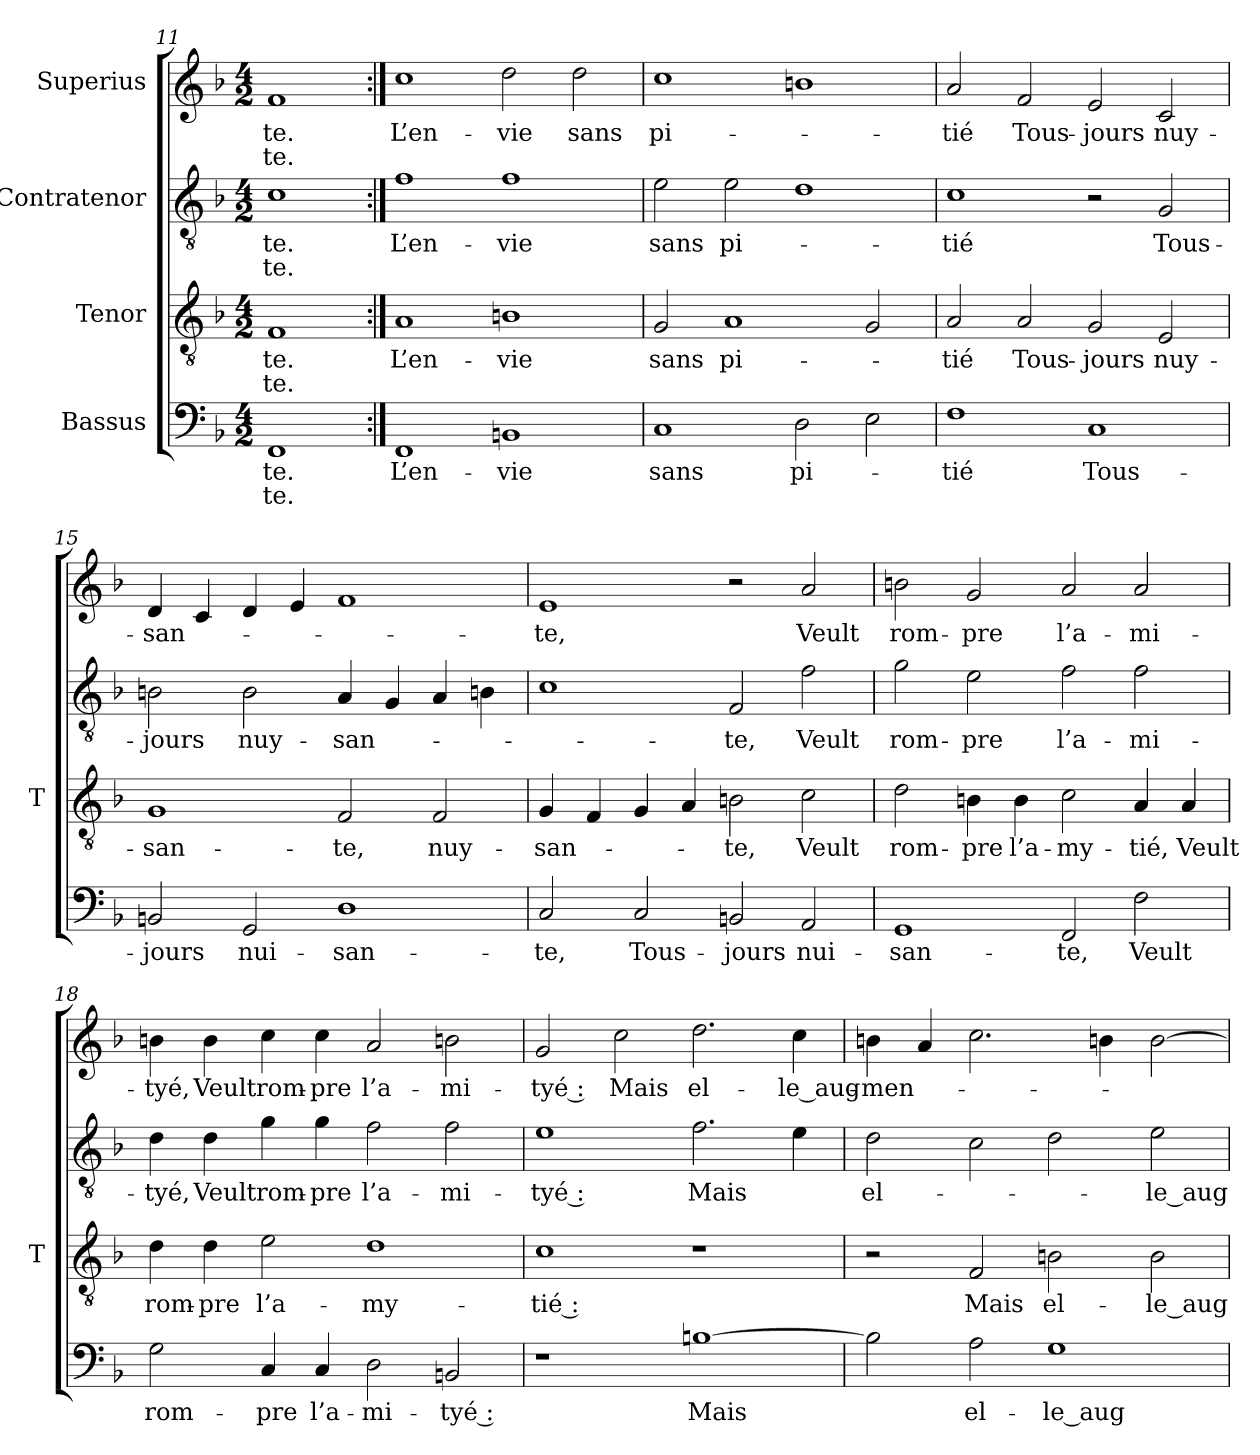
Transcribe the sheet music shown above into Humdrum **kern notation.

**kern	**text	**text	**kern	**text	**text	**kern	**text	**text	**kern	**text	**text
*part4	*part4	*part4	*part3	*part3	*part3	*part2	*part2	*part2	*part1	*part1	*part1
*staff4	*staff4	*staff4	*staff3	*staff3	*staff3	*staff2	*staff2	*staff2	*staff1	*staff1	*staff1
*I"Bassus	*	*	*I"Tenor	*	*	*I"Contratenor	*	*	*I"Superius	*	*
*	*	*	*I'T	*	*	*	*	*	*	*	*
*clefF4	*	*	*clefGv2	*	*	*clefGv2	*	*	*clefG2	*	*
*k[b-]	*	*	*k[b-]	*	*	*k[b-]	*	*	*k[b-]	*	*
*M4/2	*	*	*M4/2	*	*	*M4/2	*	*	*M4/2	*	*
=11	=11	=11	=11	=11	=11	=11	=11	=11	=11	=11	=11
1FF	-te.	-te.	1F	-te.	-te.	1c	-te.	-te.	1f	-te.	-te.
=12:|!	=12:|!	=12:|!	=12:|!	=12:|!	=12:|!	=12:|!	=12:|!	=12:|!	=12:|!	=12:|!	=12:|!
1FF	L’en-	.	1A	L’en-	.	1f	L’en-	.	1cc	L’en-	.
1BBn	-vie	.	1Bn	-vie	.	1f	-vie	.	2dd	-vie	.
.	.	.	.	.	.	.	.	.	2dd	-sans	.
=13	=13	=13	=13	=13	=13	=13	=13	=13	=13	=13	=13
1C	-sans	.	2G	-sans	.	2e	-sans	.	1cc	pi-	.
.	.	.	1A	pi-	.	2e	pi-	.	.	.	.
2D	pi-	.	.	.	.	1d	.	.	1bn	.	.
2E	.	.	2G	.	.	.	.	.	.	.	.
=14	=14	=14	=14	=14	=14	=14	=14	=14	=14	=14	=14
1F	-tié	.	2A	-tié	.	1c	-tié	.	2a	-tié	.
.	.	.	2A	Tous-	.	.	.	.	2f	Tous-	.
1C	Tous-	.	2G	-jours	.	2r	.	.	2e	-jours	.
.	.	.	2E	nuy-	.	2G	Tous-	.	2c	nuy-	.
=15	=15	=15	=15	=15	=15	=15	=15	=15	=15	=15	=15
2BBn	-jours	.	1G	san-	.	2Bn	-jours	.	4d	san-	.
.	.	.	.	.	.	.	.	.	4c	.	.
2GG	nui-	.	.	.	.	2B	nuy-	.	4d	.	.
.	.	.	.	.	.	.	.	.	4e	.	.
1D	san-	.	2F	-te,	.	4A	san-	.	1f	.	.
.	.	.	.	.	.	4G	.	.	.	.	.
.	.	.	2F	nuy-	.	4A	.	.	.	.	.
.	.	.	.	.	.	4Bn	.	.	.	.	.
=16	=16	=16	=16	=16	=16	=16	=16	=16	=16	=16	=16
2C	-te,	.	4G	san-	.	1c	.	.	1e	-te,	.
.	.	.	4F	.	.	.	.	.	.	.	.
2C	Tous-	.	4G	.	.	.	.	.	.	.	.
.	.	.	4A	.	.	.	.	.	.	.	.
2BBn	-jours	.	2Bn	-te,	.	2F	-te,	.	2r	.	.
2AA	nui-	.	2c	-Veult	.	2f	-Veult	.	2a	-Veult	.
=17	=17	=17	=17	=17	=17	=17	=17	=17	=17	=17	=17
1GG	san-	.	2d	rom-	.	2g	rom-	.	2bn	rom-	.
.	.	.	4Bn	-pre	.	2e	-pre	.	2g	-pre	.
.	.	.	4B	l’a-	.	.	.	.	.	.	.
2FF	-te,	.	2c	my-	.	2f	l’a-	.	2a	l’a-	.
2F	-Veult	.	4A	-tié,	.	2f	mi-	.	2a	mi-	.
.	.	.	4A	-Veult	.	.	.	.	.	.	.
=18	=18	=18	=18	=18	=18	=18	=18	=18	=18	=18	=18
2G	rom-	.	4d	rom-	.	4d	-tyé,	.	4bn	-tyé,	.
.	.	.	4d	-pre	.	4d	-Veult	.	4b	-Veult	.
4C	-pre	.	2e	l’a-	.	4g	rom-	.	4cc	rom-	.
4C	l’a-	.	.	.	.	4g	-pre	.	4cc	-pre	.
2D	mi-	.	1d	my-	.	2f	l’a-	.	2a	l’a-	.
2BBn	-tyé :	.	.	.	.	2f	mi-	.	2bn	mi-	.
=19	=19	=19	=19	=19	=19	=19	=19	=19	=19	=19	=19
1r	.	.	1c	-tié :	.	1e	-tyé :	.	2g	-tyé :	.
.	.	.	.	.	.	.	.	.	2cc	-Mais	.
[1Bn	-Mais	.	1r	.	.	2.f	-Mais	.	2.dd	el-	.
.	.	.	.	.	.	4e	.	.	4cc	le_aug-	.
=20	=20	=20	=20	=20	=20	=20	=20	=20	=20	=20	=20
2B]	.	.	2r	.	.	2d	el-	.	4bn	men-	.
.	.	.	.	.	.	.	.	.	4a	.	.
2A	el-	.	2F	-Mais	.	2c	.	.	2.cc	.	.
1G	le_aug-	.	2Bn	el-	.	2d	.	.	.	.	.
.	.	.	.	.	.	.	.	.	4bn	.	.
.	.	.	2B	le_aug-	.	2e	le_aug-	.	[2b	.	.
=	=	=	=	=	=	=	=	=	=	=	=
*-	*-	*-	*-	*-	*-	*-	*-	*-	*-	*-	*-
